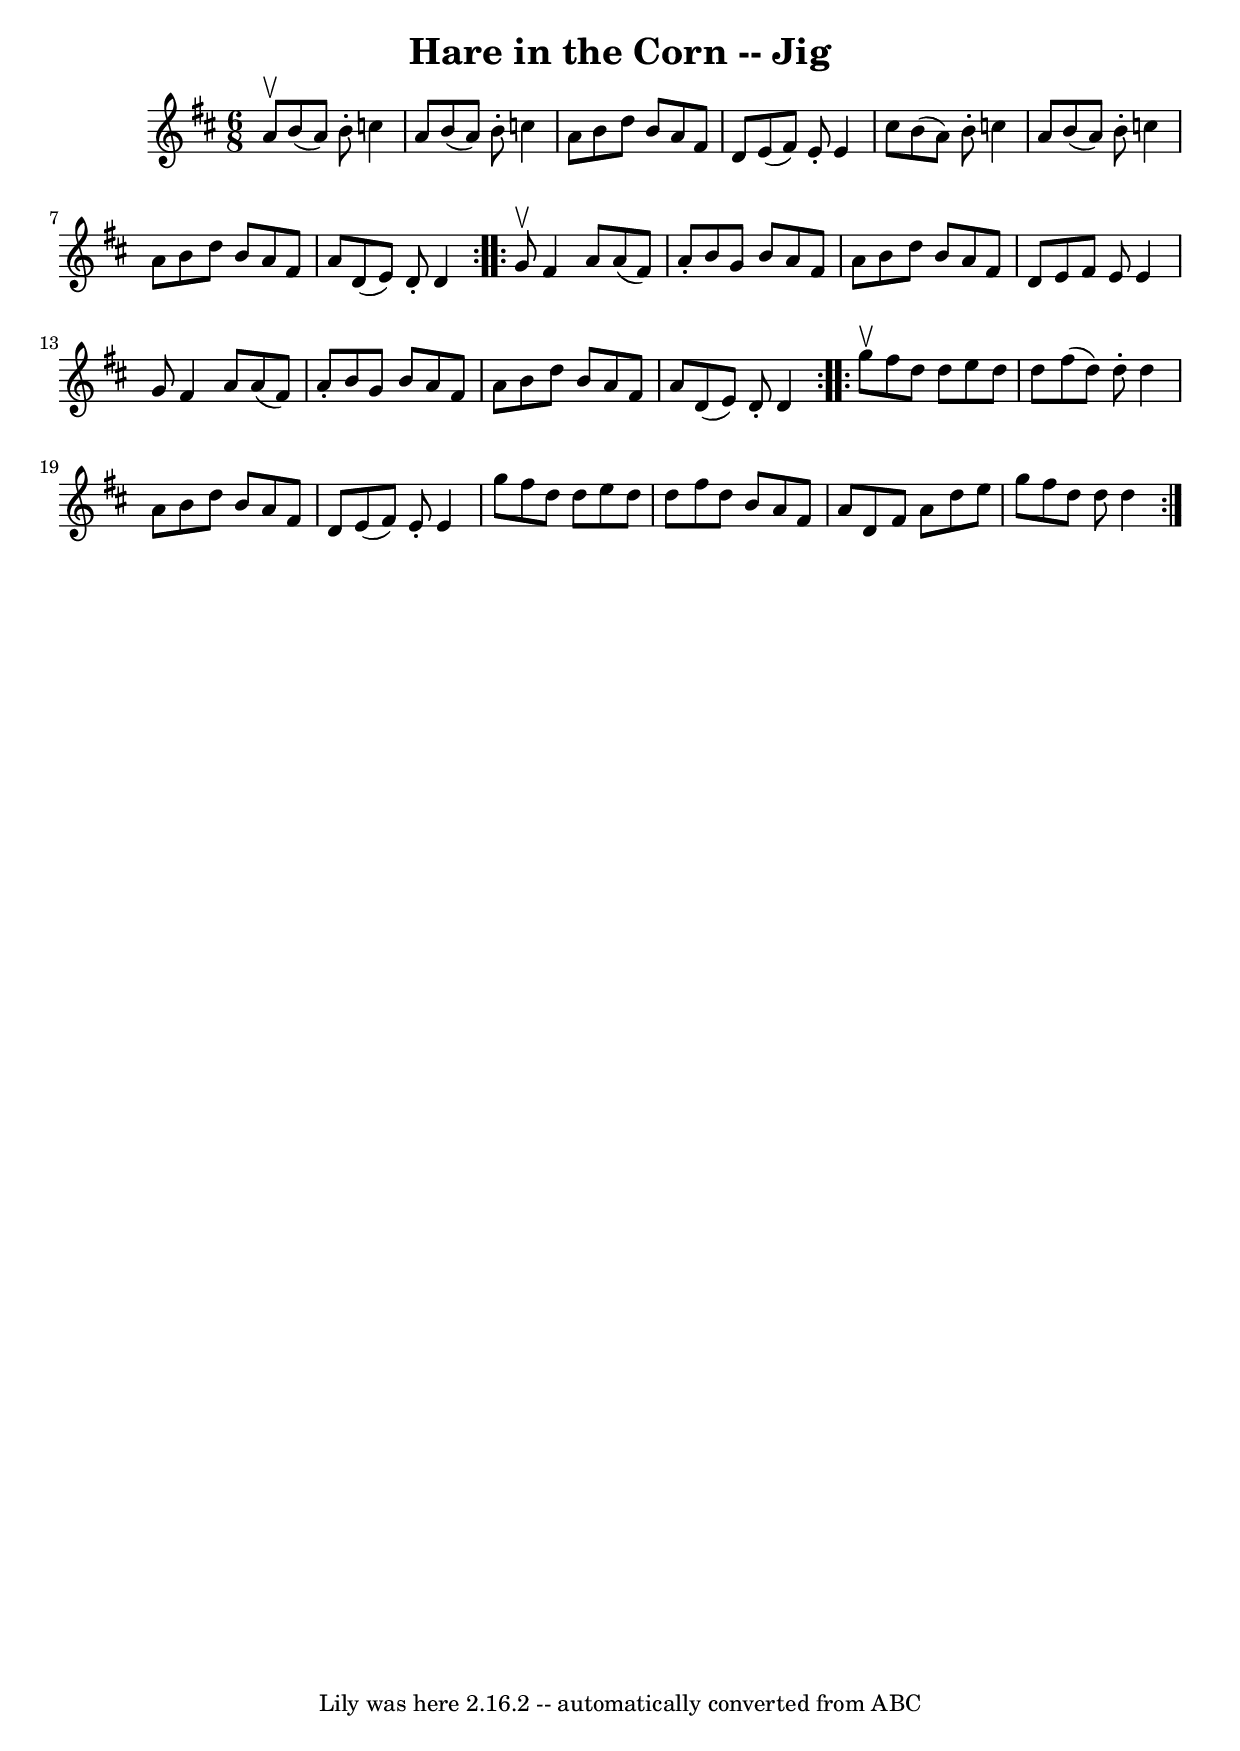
\version "2.16.2"
\include "Mammoth.ily"
\header {
  %% book = "Ryan's Mammoth Collection"
  crossRefNumber = "1"
  footnotes = "\\\\84 432"
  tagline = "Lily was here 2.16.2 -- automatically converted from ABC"
  title = "Hare in the Corn -- Jig"

}
voicedefault =  {



  \repeat volta 2 {

    \time 6/8 
    \key d \major
    a'8^\upbow |
    b'8 (a'8) b'8 -.   
    c''4 a'8    |
    b'8 (a'8) b'8 -. c''4 a'8    |
    
    b'8 d''8 b'8 a'8 fis'8 d'8    |
    e'8 (fis'8) e'8 -. e'4 cis''8    |
    b'8 (a'8) b'8 -. c''4 a'8    
    |
    b'8 (a'8) b'8 -. c''4 a'8    |
    b'8 d''8    
    b'8 a'8 fis'8 a'8    |
    d'8 (e'8) d'8 -. d'4    
  }    
  
  \repeat volta 2 {
    g'8^\upbow |
    fis'4 a'8 a'8 (fis'8) 
    a'8 -.   |
    b'8 g'8 b'8 a'8 fis'8 a'8    |
    
    b'8 d''8 b'8 a'8 fis'8 d'8    |
    e'8 fis'8 e'8    
    e'4 g'8    |
    fis'4 a'8 a'8 (fis'8) a'8 -.   
    |
    b'8 g'8 b'8 a'8 fis'8 a'8    |
    b'8 d''8   
    b'8 a'8 fis'8 a'8    |
    d'8 (e'8) d'8 -. d'4    
  }   
  
  \repeat volta 2 {
    g''8^\upbow |
    fis''8 d''8 d''8 e''8  
    d''8 d''8    |
    fis''8 (d''8) d''8 -. d''4 a'8    
    |
    b'8 d''8 b'8 a'8 fis'8 d'8    |
    e'8 (
    fis'8) e'8 -. e'4 g''8    |
    fis''8 d''8 d''8 e''8 
    d''8 d''8    |
    fis''8 d''8 b'8 a'8 fis'8 a'8    
    |
    d'8 fis'8 a'8 d''8 e''8 g''8    |
    fis''8    
    d''8 d''8 d''4    
  }   

}

\score{
  <<

    \context Staff="default"
    {
      \voicedefault 
      
    }

  >>
  \layout {
    
  }
  \midi {
  }

}
